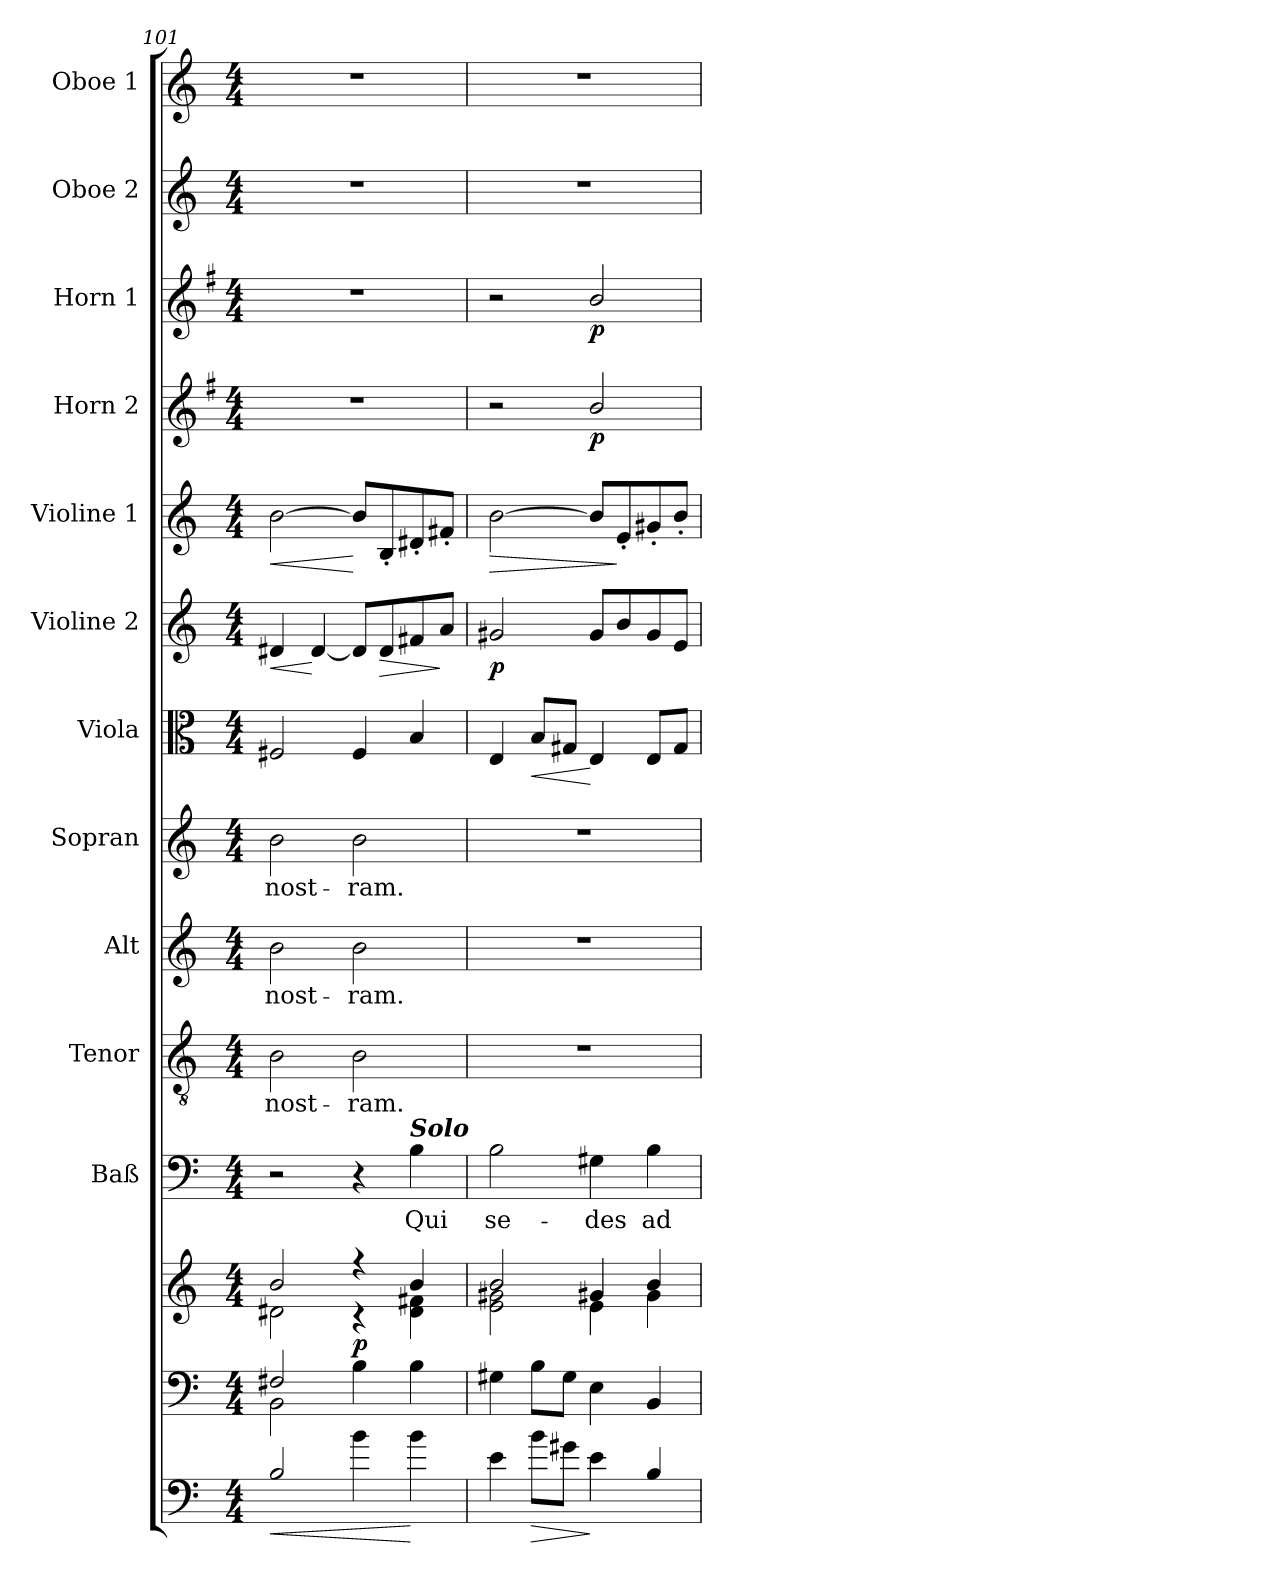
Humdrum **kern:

**kern	**dynam	**kern	**kern	**dynam	**kern	**text	**kern	**text	**kern	**text	**kern	**text	**kern	**dynam	**kern	**dynam	**kern	**dynam	**kern	**dynam	**kern	**dynam	**kern	**kern
*part13	*part13	*part12	*part12	*part12	*part11	*part11	*part10	*part10	*part9	*part9	*part8	*part8	*part7	*part7	*part6	*part6	*part5	*part5	*part4	*part4	*part3	*part3	*part2	*part1
*staff14	*staff14	*staff13	*staff12	*staff12/13	*staff11	*staff11	*staff10	*staff10	*staff9	*staff9	*staff8	*staff8	*staff7	*staff7	*staff6	*staff6	*staff5	*staff5	*staff4	*staff4	*staff3	*staff3	*staff2	*staff1
*	*	*	*	*	*I"Baß	*	*I"Tenor	*	*I"Alt	*	*I"Sopran	*	*I"Viola	*	*I"Violine 2	*	*I"Violine 1	*	*I"Horn 2	*	*I"Horn 1	*	*I"Oboe 2	*I"Oboe 1
*	*	*	*	*	*I'Baß	*	*I'Ten	*	*I'Alt	*	*I'Sop	*	*I'Vla.	*	*I'Vln. 2	*	*I'Vln. 1	*	*I'Hrn. 2	*	*I'Hrn. 1	*	*I'Ob. 2	*I'Ob. 1
*clefF4	*	*clefF4	*clefG2	*	*clefF4	*	*clefGv2	*	*clefG2	*	*clefG2	*	*clefC3	*	*clefG2	*	*clefG2	*	*clefG2	*	*clefG2	*	*clefG2	*clefG2
*ITrd7c12	*	*	*	*	*	*	*	*	*	*	*	*	*	*	*	*	*	*	*ITrd4c7	*	*ITrd4c7	*	*	*
*k[]	*	*k[]	*k[]	*	*k[]	*	*k[]	*	*k[]	*	*k[]	*	*k[]	*	*k[]	*	*k[]	*	*k[]	*	*k[]	*	*k[]	*k[]
*C:	*	*C:	*C:	*	*C:	*	*C:	*	*C:	*	*C:	*	*C:	*	*C:	*	*C:	*	*C:	*	*C:	*	*C:	*C:
*M4/4	*	*M4/4	*M4/4	*	*M4/4	*	*M4/4	*	*M4/4	*	*M4/4	*	*M4/4	*	*M4/4	*	*M4/4	*	*M4/4	*	*M4/4	*	*M4/4	*M4/4
=101	=101	=101	=101	=101	=101	=101	=101	=101	=101	=101	=101	=101	=101	=101	=101	=101	=101	=101	=101	=101	=101	=101	=101	=101
!	!LO:HP:b	!	!	!	!	!	!	!LO:LY:b	!	!LO:LY:b	!	!LO:LY:b	!	!	!	!LO:HP:b	!	!LO:HP:b	!	!	!	!	!	!
*	*	*^	*^	*	*	*	*	*	*	*	*	*	*	*	*	*	*	*	*	*	*	*	*	*
2BB/	<	2F#X/	2BB\	2b/	2d#X\	.	2r	.	2B\	nost-	2b\	nost-	2b\	nost-	2F#X/	.	4d#X/	<	[2b\	<	1r	.	1r	.	1r	1r
.	.	.	.	.	.	.	.	.	.	.	.	.	.	.	.	.	[4d#/	[	.	.	.	.	.	.	.	.
!	!	!	!	!	!	!LO:DY:a=2	!	!	!	!LO:LY:b	!	!LO:LY:b	!	!LO:LY:b	!	!	!	!	!	!	!	!	!	!	!	!
4B\	.	2ryy	4B\	4r	4r	p	4r	.	2B\	-ram.	2b\	-ram.	2b\	-ram.	4F#/	.	8d#/L]	.	8b/L]	[	.	.	.	.	.	.
!	!	!	!	!	!	!	!	!	!	!	!	!	!	!	!	!	!	!LO:HP:b	!	!	!	!	!	!	!	!
.	.	.	.	.	.	.	.	.	.	.	.	.	.	.	.	.	8d#/	>	8B'</	.	.	.	.	.	.	.
!	!	!	!	!	!	!	!LO:TX:a:Bi:t=Solo	!	!	!	!	!	!	!	!	!	!	!	!	!	!	!	!	!	!	!
!	!	!	!	!	!	!	!	!LO:LY:b	!	!	!	!	!	!	!	!	!	!	!	!	!	!	!	!	!	!
4B\	[	.	4B\	4b/	4d#\ 4f#X\	.	4B\	Qui	.	.	.	.	.	.	4B/	.	8f#X/	.	8d#X'</	.	.	.	.	.	.	.
.	.	.	.	.	.	.	.	.	.	.	.	.	.	.	.	.	8a/J	]	8f#X'</J	.	.	.	.	.	.	.
*	*	*v	*v	*	*	*	*	*	*	*	*	*	*	*	*	*	*	*	*	*	*	*	*	*	*	*
=102	=102	=102	=102	=102	=102	=102	=102	=102	=102	=102	=102	=102	=102	=102	=102	=102	=102	=102	=102	=102	=102	=102	=102	=102	=102
!	!	!	!	!	!	!	!LO:LY:b	!	!	!	!	!	!	!	!	!	!LO:DY:b	!	!LO:HP:b	!	!	!	!	!	!
4E\	.	4G#X\	2b/	2e\ 2g#X\	.	2B\	se-	1r	.	1r	.	1r	.	4E/	.	2g#X/	p	[2b\	>	2r	.	2r	.	1r	1r
!	!LO:HP:b	!	!	!	!	!	!	!	!	!	!	!	!	!	!LO:HP:b	!	!	!	!	!	!	!	!	!	!
8B\L	>	8B\L	.	.	.	.	.	.	.	.	.	.	.	8B/L	<	.	.	.	.	.	.	.	.	.	.
8G#X\J	.	8G#\J	.	.	.	.	.	.	.	.	.	.	.	8G#X/J	.	.	.	.	.	.	.	.	.	.	.
!	!	!	!	!	!	!	!LO:LY:b	!	!	!	!	!	!	!	!	!	!	!	!	!	!LO:DY:b	!	!LO:DY:b	!	!
4E\	]	4E\	4g#X/	4e\	.	4G#X\	-des	.	.	.	.	.	.	4E/	[	8g#/L	.	8b/L]	.	2e/	p	2e/	p	.	.
.	.	.	.	.	.	.	.	.	.	.	.	.	.	.	.	8b/	.	8e'</	]	.	.	.	.	.	.
!	!	!	!	!	!	!	!LO:LY:b	!	!	!	!	!	!	!	!	!	!	!	!	!	!	!	!	!	!
4BB/	.	4BB/	4b/	4g#\	.	4B\	ad	.	.	.	.	.	.	8E/L	.	8g#/	.	8g#X'</	.	.	.	.	.	.	.
.	.	.	.	.	.	.	.	.	.	.	.	.	.	8G#/J	.	8e/J	.	8b'</J	.	.	.	.	.	.	.
*	*	*	*v	*v	*	*	*	*	*	*	*	*	*	*	*	*	*	*	*	*	*	*	*	*	*
=	=	=	=	=	=	=	=	=	=	=	=	=	=	=	=	=	=	=	=	=	=	=	=	=
*-	*-	*-	*-	*-	*-	*-	*-	*-	*-	*-	*-	*-	*-	*-	*-	*-	*-	*-	*-	*-	*-	*-	*-	*-
